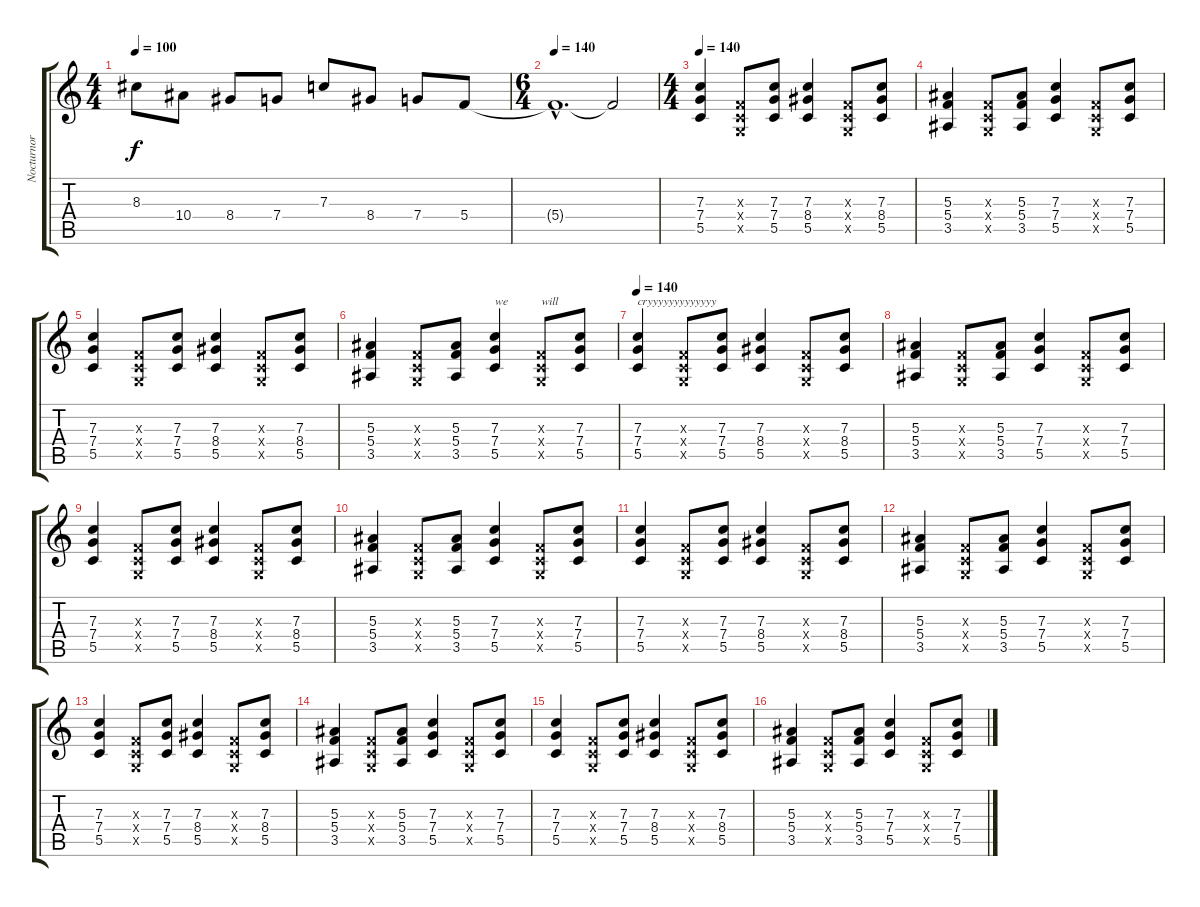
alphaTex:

\track ("Nocturnor" "Nocturnor") {instrument distortionguitar}
\staff {score tabs}
\tuning (D4 A3 F3 C3 G2 C2) {hide}
\ts (4 4)
\tempo 100
\clef g2
\ks c
8.3.8{dy f} 10.4.8 8.4.8 7.4.8 7.3.8 8.4.8 7.4.8 5.4.8 |
\ts (6 4)
\tempo 140
5.4{hac t}.1{d} 5.4{t}.2 |
\ts (4 4)
\tempo 140
(7.3 7.4 5.5).4 (0.3{x} 0.4{x} 0.5{x}).8 (7.3 7.4 5.5).8 (7.3 8.4 5.5).4 (0.3{x} 0.4{x} 0.5{x}).8 (7.3 8.4 5.5).8 |
(5.3 5.4 3.5).4 (0.3{x} 0.4{x} 0.5{x}).8 (5.3 5.4 3.5).8 (7.3 7.4 5.5).4 (0.3{x} 0.4{x} 0.5{x}).8 (7.3 7.4 5.5).8 |
(7.3 7.4 5.5).4 (0.3{x} 0.4{x} 0.5{x}).8 (7.3 7.4 5.5).8 (7.3 8.4 5.5).4 (0.3{x} 0.4{x} 0.5{x}).8 (7.3 8.4 5.5).8 |
(5.3 5.4 3.5).4 (0.3{x} 0.4{x} 0.5{x}).8 (5.3 5.4 3.5).8 (7.3 7.4 5.5).4{txt "we "} (0.3{x} 0.4{x} 0.5{x}).8{txt "will"} (7.3 7.4 5.5).8 |
\tempo 140
(7.3 7.4 5.5).4{txt "cryyyyyyyyyyyyy"} (0.3{x} 0.4{x} 0.5{x}).8 (7.3 7.4 5.5).8 (7.3 8.4 5.5).4 (0.3{x} 0.4{x} 0.5{x}).8 (7.3 8.4 5.5).8 |
(5.3 5.4 3.5).4 (0.3{x} 0.4{x} 0.5{x}).8 (5.3 5.4 3.5).8 (7.3 7.4 5.5).4 (0.3{x} 0.4{x} 0.5{x}).8 (7.3 7.4 5.5).8 |
(7.3 7.4 5.5).4 (0.3{x} 0.4{x} 0.5{x}).8 (7.3 7.4 5.5).8 (7.3 8.4 5.5).4 (0.3{x} 0.4{x} 0.5{x}).8 (7.3 8.4 5.5).8 |
(5.3 5.4 3.5).4 (0.3{x} 0.4{x} 0.5{x}).8 (5.3 5.4 3.5).8 (7.3 7.4 5.5).4 (0.3{x} 0.4{x} 0.5{x}).8 (7.3 7.4 5.5).8 |
(7.3 7.4 5.5).4 (0.3{x} 0.4{x} 0.5{x}).8 (7.3 7.4 5.5).8 (7.3 8.4 5.5).4 (0.3{x} 0.4{x} 0.5{x}).8 (7.3 8.4 5.5).8 |
(5.3 5.4 3.5).4 (0.3{x} 0.4{x} 0.5{x}).8 (5.3 5.4 3.5).8 (7.3 7.4 5.5).4 (0.3{x} 0.4{x} 0.5{x}).8 (7.3 7.4 5.5).8 |
(7.3 7.4 5.5).4 (0.3{x} 0.4{x} 0.5{x}).8 (7.3 7.4 5.5).8 (7.3 8.4 5.5).4 (0.3{x} 0.4{x} 0.5{x}).8 (7.3 8.4 5.5).8 |
(5.3 5.4 3.5).4 (0.3{x} 0.4{x} 0.5{x}).8 (5.3 5.4 3.5).8 (7.3 7.4 5.5).4 (0.3{x} 0.4{x} 0.5{x}).8 (7.3 7.4 5.5).8 |
(7.3 7.4 5.5).4 (0.3{x} 0.4{x} 0.5{x}).8 (7.3 7.4 5.5).8 (7.3 8.4 5.5).4 (0.3{x} 0.4{x} 0.5{x}).8 (7.3 8.4 5.5).8 |
(5.3 5.4 3.5).4 (0.3{x} 0.4{x} 0.5{x}).8 (5.3 5.4 3.5).8 (7.3 7.4 5.5).4 (0.3{x} 0.4{x} 0.5{x}).8 (7.3 7.4 5.5).8
